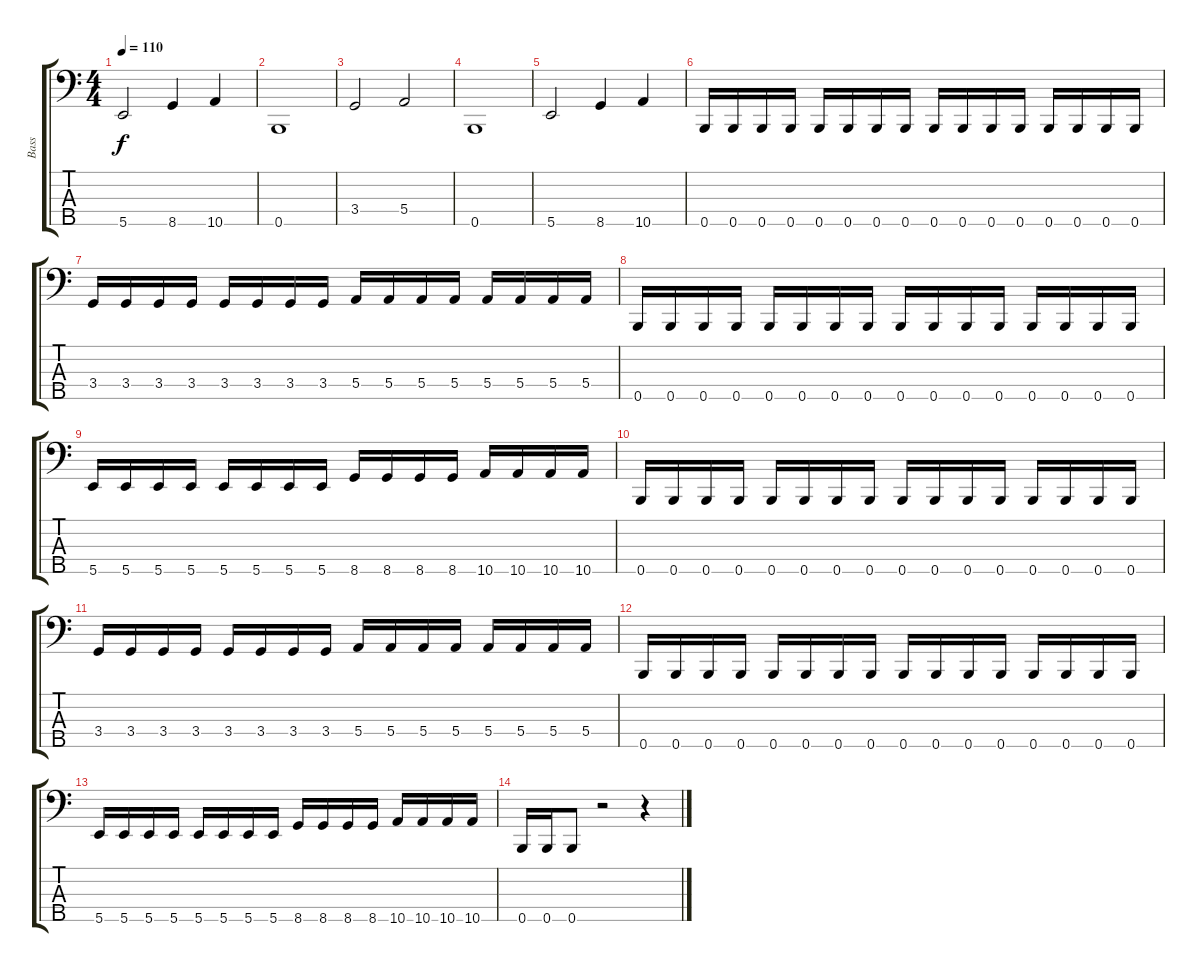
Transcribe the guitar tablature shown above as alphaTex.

\track ("Bass" "Bass") {instrument electricbassfinger}
\staff {score tabs}
\tuning (G2 D2 A1 E1 B0) {hide}
\ts (4 4)
\tempo 110
\clef f4
\ks c
5.5.2{dy f} 8.5.4 10.5.4 |
0.5.1 |
3.4.2 5.4.2 |
0.5.1 |
5.5.2 8.5.4 10.5.4 |
0.5.16 0.5.16 0.5.16 0.5.16 0.5.16 0.5.16 0.5.16 0.5.16 0.5.16 0.5.16 0.5.16 0.5.16 0.5.16 0.5.16 0.5.16 0.5.16 |
3.4.16 3.4.16 3.4.16 3.4.16 3.4.16 3.4.16 3.4.16 3.4.16 5.4.16 5.4.16 5.4.16 5.4.16 5.4.16 5.4.16 5.4.16 5.4.16 |
0.5.16 0.5.16 0.5.16 0.5.16 0.5.16 0.5.16 0.5.16 0.5.16 0.5.16 0.5.16 0.5.16 0.5.16 0.5.16 0.5.16 0.5.16 0.5.16 |
5.5.16 5.5.16 5.5.16 5.5.16 5.5.16 5.5.16 5.5.16 5.5.16 8.5.16 8.5.16 8.5.16 8.5.16 10.5.16 10.5.16 10.5.16 10.5.16 |
0.5.16 0.5.16 0.5.16 0.5.16 0.5.16 0.5.16 0.5.16 0.5.16 0.5.16 0.5.16 0.5.16 0.5.16 0.5.16 0.5.16 0.5.16 0.5.16 |
3.4.16 3.4.16 3.4.16 3.4.16 3.4.16 3.4.16 3.4.16 3.4.16 5.4.16 5.4.16 5.4.16 5.4.16 5.4.16 5.4.16 5.4.16 5.4.16 |
0.5.16 0.5.16 0.5.16 0.5.16 0.5.16 0.5.16 0.5.16 0.5.16 0.5.16 0.5.16 0.5.16 0.5.16 0.5.16 0.5.16 0.5.16 0.5.16 |
5.5.16 5.5.16 5.5.16 5.5.16 5.5.16 5.5.16 5.5.16 5.5.16 8.5.16 8.5.16 8.5.16 8.5.16 10.5.16 10.5.16 10.5.16 10.5.16 |
0.5.16 0.5.16 0.5.8 r.2 r.4
